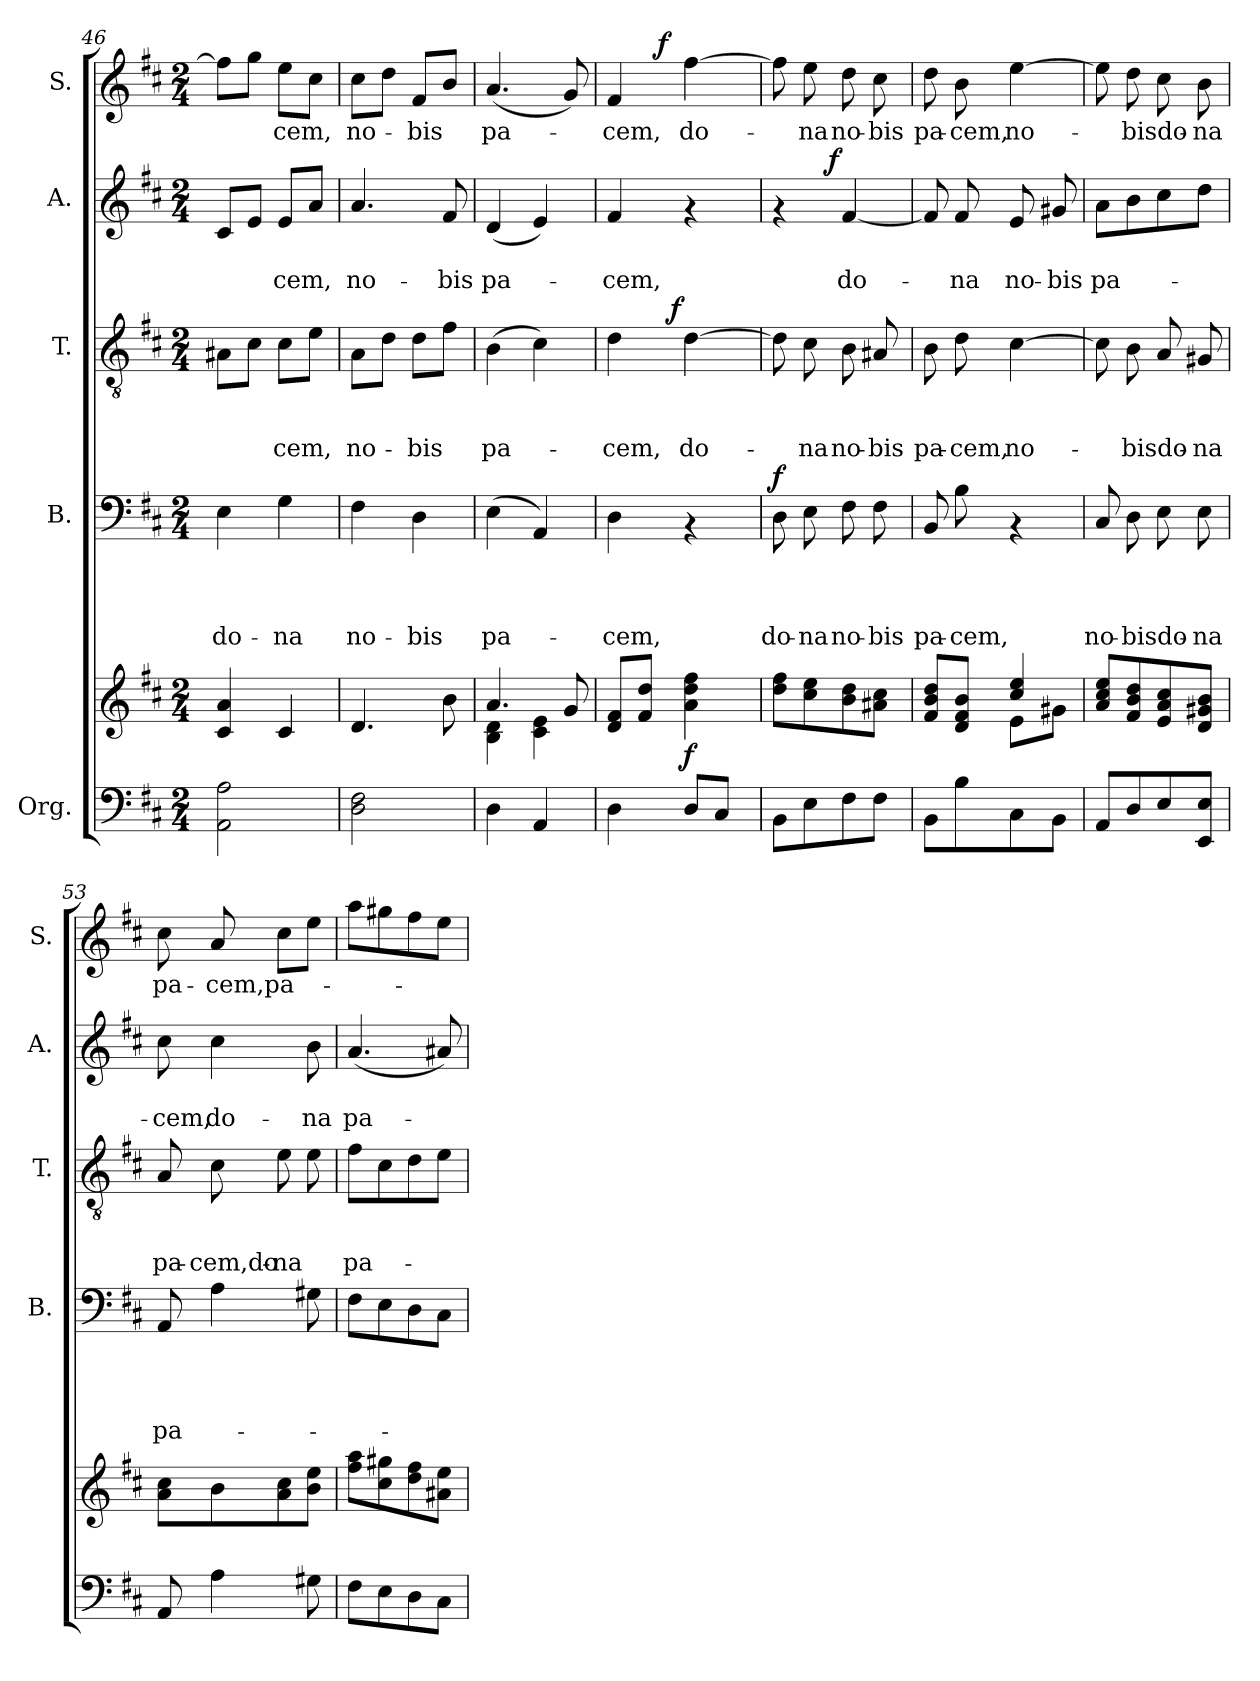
**kern	**kern	**dynam	**kern	**text	**text	**text	**text	**dynam	**kern	**text	**text	**text	**dynam	**kern	**text	**text	**dynam	**kern	**text	**dynam
*part5	*part5	*part5	*part4	*part4	*part4	*part4	*part4	*part4	*part3	*part3	*part3	*part3	*part3	*part2	*part2	*part2	*part2	*part1	*part1	*part1
*staff6	*staff5	*staff5/6	*staff4	*staff4	*staff4	*staff4	*staff4	*staff4	*staff3	*staff3	*staff3	*staff3	*staff3	*staff2	*staff2	*staff2	*staff2	*staff1	*staff1	*staff1
*I"Org.	*	*	*I"B.	*	*	*	*	*	*I"T.	*	*	*	*	*I"A.	*	*	*	*I"S.	*	*
*	*	*	*I'B.	*	*	*	*	*	*I'T.	*	*	*	*	*I'A.	*	*	*	*I'S.	*	*
*clefF4	*clefG2	*	*clefF4	*	*	*	*	*	*clefGv2	*	*	*	*	*clefG2	*	*	*	*clefG2	*	*
*k[f#c#]	*k[f#c#]	*	*k[f#c#]	*	*	*	*	*	*k[f#c#]	*	*	*	*	*k[f#c#]	*	*	*	*k[f#c#]	*	*
*D:	*D:	*	*D:	*	*	*	*	*	*D:	*	*	*	*	*D:	*	*	*	*D:	*	*
*M2/4	*M2/4	*	*M2/4	*	*	*	*	*	*M2/4	*	*	*	*	*M2/4	*	*	*	*M2/4	*	*
=46	=46	=46	=46	=46	=46	=46	=46	=46	=46	=46	=46	=46	=46	=46	=46	=46	=46	=46	=46	=46
!	!	!	!	!	!	!	!LO:LY:b	!	!	!	!	!	!	!	!	!	!	!	!	!
2AA\ 2A\	4c#/ 4a/	.	4E\	.	.	.	do-	.	8A#X\L	.	.	.	.	8c#/L	.	.	.	8ff#\L]	.	.
.	.	.	.	.	.	.	.	.	8c#\J	.	.	.	.	8e/J	.	.	.	8gg\J	.	.
!	!	!	!	!	!	!	!LO:LY:b	!	!	!	!	!LO:LY:b	!	!	!	!LO:LY:b	!	!	!LO:LY:b	!
.	4c#/	.	4G\	.	.	.	-na	.	8c#\L	.	.	-cem,	.	8e/L	.	-cem,	.	8ee\L	-cem,	.
.	.	.	.	.	.	.	.	.	8e\J	.	.	.	.	8a/J	.	.	.	8cc#\J	.	.
=47	=47	=47	=47	=47	=47	=47	=47	=47	=47	=47	=47	=47	=47	=47	=47	=47	=47	=47	=47	=47
!	!	!	!	!	!	!	!LO:LY:b	!	!	!	!	!LO:LY:b	!	!	!	!LO:LY:b	!	!	!LO:LY:b	!
2D\ 2F#\	4.d/	.	4F#\	.	.	.	no-	.	8A\L	.	.	no-	.	4.a/	.	no-	.	8cc#\L	no-	.
.	.	.	.	.	.	.	.	.	8d\J	.	.	.	.	.	.	.	.	8dd\J	.	.
!	!	!	!	!	!	!	!LO:LY:b	!	!	!	!	!LO:LY:b	!	!	!	!	!	!	!LO:LY:b	!
.	.	.	4D\	.	.	.	-bis	.	8d\L	.	.	-bis	.	.	.	.	.	8f#/L	-bis	.
!	!	!	!	!	!	!	!	!	!	!	!	!	!	!	!	!LO:LY:b	!	!	!	!
.	8b\	.	.	.	.	.	.	.	8f#\J	.	.	.	.	8f#/	.	-bis	.	8b/J	.	.
=48	=48	=48	=48	=48	=48	=48	=48	=48	=48	=48	=48	=48	=48	=48	=48	=48	=48	=48	=48	=48
*	*^	*	*	*	*	*	*	*	*	*	*	*	*	*	*	*	*	*	*	*
!	!	!	!	!	!	!	!	!LO:LY:b	!	!	!	!	!LO:LY:b	!	!	!	!LO:LY:b	!	!	!LO:LY:b	!
4D\	4.a/	4B\ 4d\	.	(>4E\	.	.	.	pa-	.	(>4B\	.	.	pa-	.	(<4d/	.	pa-	.	(<4.a/	pa-	.
4AA/	.	4c#\ 4e\	.	4AA/)	.	.	.	.	.	4c#\)	.	.	.	.	4e/)	.	.	.	.	.	.
.	8g/	.	.	.	.	.	.	.	.	.	.	.	.	.	.	.	.	.	8g/)	.	.
*	*v	*v	*	*	*	*	*	*	*	*	*	*	*	*	*	*	*	*	*	*	*
=49	=49	=49	=49	=49	=49	=49	=49	=49	=49	=49	=49	=49	=49	=49	=49	=49	=49	=49	=49	=49
!	!	!	!	!	!	!	!LO:LY:b	!	!	!	!	!LO:LY:b	!	!	!	!LO:LY:b	!	!	!LO:LY:b	!
*	*	*	*	*	*	*	*	*	*^	*	*	*	*	*	*	*	*	*^	*	*
4D\	8d/ 8f#/L	.	4D\	.	.	.	-cem,	.	4d\	8..ryy	.	.	-cem,	.	4f#/	.	-cem,	.	4f#/	8.ryy	-cem,	.
.	8f#/ 8dd/J	.	.	.	.	.	.	.	.	.	.	.	.	.	.	.	.	.	.	.	.	.
!	!	!	!	!	!	!	!	!	!	!	!	!	!	!	!	!	!	!	!	!	!	!LO:DY:a
.	.	.	.	.	.	.	.	.	.	.	.	.	.	.	.	.	.	.	.	4ryy	.	f
!	!	!	!	!	!	!	!	!	!	!	!	!	!	!LO:DY:a	!	!	!	!	!	!	!	!
.	.	.	.	.	.	.	.	.	.	4ryy	.	.	.	f	.	.	.	.	.	.	.	.
!	!	!LO:DY:b	!	!	!	!	!	!	!	!	!	!	!LO:LY:b	!	!	!	!	!	!	!	!LO:LY:b	!
8D/L	4a\ 4dd\ 4ff#\	f	4rAA	.	.	.	.	.	[>4d\	.	.	.	do-	.	4rf	.	.	.	[>4ff#\	.	do-	.
8C#/J	.	.	.	.	.	.	.	.	.	.	.	.	.	.	.	.	.	.	.	.	.	.
.	.	.	.	.	.	.	.	.	.	.	.	.	.	.	.	.	.	.	.	16ryy	.	.
.	.	.	.	.	.	.	.	.	.	32ryy	.	.	.	.	.	.	.	.	.	.	.	.
=50	=50	=50	=50	=50	=50	=50	=50	=50	=50	=50	=50	=50	=50	=50	=50	=50	=50	=50	=50	=50	=50	=50
!	!	!	!	!	!	!	!LO:LY:b	!LO:DY:a	!	!	!	!	!	!	!	!	!	!	!	!	!	!
*	*	*	*	*	*	*	*	*	*v	*v	*	*	*	*	*^	*	*	*	*v	*v	*	*
8BB\L	8dd\ 8ff#\L	.	8D\	.	.	.	do-	f	8d\]	.	.	.	.	4rf	8..ryy	.	.	.	8ff#\]	.	.
!	!	!	!	!	!	!	!LO:LY:b	!	!	!	!	!LO:LY:b	!	!	!	!	!	!	!	!LO:LY:b	!
8E\	8cc#\ 8ee\	.	8E\	.	.	.	-na	.	8c#\	.	.	-na	.	.	.	.	.	.	8ee\	-na	.
!	!	!	!	!	!	!	!	!	!	!	!	!	!	!	!	!	!	!LO:DY:a	!	!	!
.	.	.	.	.	.	.	.	.	.	.	.	.	.	.	4ryy	.	.	f	.	.	.
!	!	!	!	!	!	!	!LO:LY:b	!	!	!	!	!LO:LY:b	!	!	!	!	!LO:LY:b	!	!	!LO:LY:b	!
8F#\	8b\ 8dd\	.	8F#\	.	.	.	no-	.	8B\	.	.	no-	.	[<4f#/	.	.	do-	.	8dd\	no-	.
!	!	!	!	!	!	!	!LO:LY:b	!	!	!	!	!LO:LY:b	!	!	!	!	!	!	!	!LO:LY:b	!
8F#\J	8a#X\ 8cc#\J	.	8F#\	.	.	.	-bis	.	8A#X/	.	.	-bis	.	.	.	.	.	.	8cc#\	-bis	.
.	.	.	.	.	.	.	.	.	.	.	.	.	.	.	32ryy	.	.	.	.	.	.
=51	=51	=51	=51	=51	=51	=51	=51	=51	=51	=51	=51	=51	=51	=51	=51	=51	=51	=51	=51	=51	=51
*	*^	*	*	*	*	*	*	*	*	*	*	*	*	*	*	*	*	*	*	*	*
!	!	!	!	!	!	!	!	!LO:LY:b	!	!	!	!	!LO:LY:b	!	!	!	!	!	!	!	!LO:LY:b	!
*	*	*	*	*	*	*	*	*	*	*	*	*	*	*	*v	*v	*	*	*	*	*	*
8BB\L	8f#/ 8b/ 8dd/L	4ryy	.	8BB/	.	.	.	pa-	.	8B\	.	.	pa-	.	8f#/]	.	.	.	8dd\	pa-	.
!	!	!	!	!	!	!	!	!LO:LY:b	!	!	!	!	!LO:LY:b	!	!	!	!LO:LY:b	!	!	!LO:LY:b	!
8B\	8d/ 8f#/ 8b/J	.	.	8B\	.	.	.	-cem,	.	8d\	.	.	-cem,	.	8f#/	.	-na	.	8b\	-cem,	.
!	!	!	!	!	!	!	!	!	!	!	!	!	!LO:LY:b	!	!	!	!LO:LY:b	!	!	!LO:LY:b	!
8C#\	4cc#/ 4ee/	8e\L	.	4rAA	.	.	.	.	.	[>4c#\	.	.	no-	.	8e/	.	no-	.	[>4ee\	no-	.
!	!	!	!	!	!	!	!	!	!	!	!	!	!	!	!	!	!LO:LY:b	!	!	!	!
8BB\J	.	8g#X\J	.	.	.	.	.	.	.	.	.	.	.	.	8g#X/	.	-bis	.	.	.	.
!!LO:PB:g=z
=52	=52	=52	=52	=52	=52	=52	=52	=52	=52	=52	=52	=52	=52	=52	=52	=52	=52	=52	=52	=52	=52
!	!	!	!	!	!	!	!	!LO:LY:b	!	!	!	!	!	!	!	!	!LO:LY:b	!	!	!	!
*	*v	*v	*	*	*	*	*	*	*	*	*	*	*	*	*	*	*	*	*	*	*
8AA/L	8a/ 8cc#/ 8ee/L	.	8C#/	.	.	.	no-	.	8c#\]	.	.	.	.	8a\L	.	pa-	.	8ee\]	.	.
!	!	!	!	!	!	!	!LO:LY:b	!	!	!	!	!LO:LY:b	!	!	!	!	!	!	!LO:LY:b	!
8D/	8f#/ 8b/ 8dd/	.	8D\	.	.	.	-bisdo-	.	8B\	.	.	-bisdo-	.	8b\	.	.	.	8dd\	-bisdo-	.
8E/	8e/ 8a/ 8cc#/	.	8E\	.	.	.	.	.	8A/	.	.	.	.	8cc#\	.	.	.	8cc#\	.	.
!	!	!	!	!	!	!	!LO:LY:b	!	!	!	!	!LO:LY:b	!	!	!	!	!	!	!LO:LY:b	!
8EE/ 8E/J	8d/ 8g#X/ 8b/J	.	8E\	.	.	.	-na	.	8G#X/	.	.	-na	.	8dd\J	.	.	.	8b\	-na	.
=53	=53	=53	=53	=53	=53	=53	=53	=53	=53	=53	=53	=53	=53	=53	=53	=53	=53	=53	=53	=53
!	!	!	!	!	!	!	!LO:LY:b	!	!	!	!	!LO:LY:b	!	!	!	!LO:LY:b	!	!	!LO:LY:b	!
8AA/	8a\ 8cc#\L	.	8AA/	.	.	.	pa-	.	8A/	.	.	pa-	.	8cc#\	.	-cem,	.	8cc#\	pa-	.
!	!	!	!	!	!	!	!	!	!	!	!	!LO:LY:b	!	!	!	!LO:LY:b	!	!	!LO:LY:b	!
4A\	8b\	.	4A\	.	.	.	.	.	8c#\	.	.	-cem,do-	.	4cc#\	.	do-	.	8a/	-cem,pa-	.
!	!	!	!	!	!	!	!	!	!	!	!	!LO:LY:b	!	!	!	!	!	!	!	!
.	8a\ 8cc#\	.	.	.	.	.	.	.	8e\	.	.	-na	.	.	.	.	.	8cc#\L	.	.
!	!	!	!	!	!	!	!	!	!	!	!	!	!	!	!	!LO:LY:b	!	!	!	!
8G#X\	8b\ 8ee\J	.	8G#X\	.	.	.	.	.	8e\	.	.	.	.	8b\	.	-na	.	8ee\J	.	.
=54	=54	=54	=54	=54	=54	=54	=54	=54	=54	=54	=54	=54	=54	=54	=54	=54	=54	=54	=54	=54
!	!	!	!	!	!	!	!	!	!	!	!	!LO:LY:b	!	!	!	!LO:LY:b	!	!	!	!
8F#\L	8ff#\ 8aa\L	.	8F#\L	.	.	.	.	.	8f#\L	.	.	pa-	.	(<4.a/	.	pa-	.	8aa\L	.	.
8E\	8cc#\ 8gg#X\	.	8E\	.	.	.	.	.	8c#\	.	.	.	.	.	.	.	.	8gg#X\	.	.
8D\	8dd\ 8ff#\	.	8D\	.	.	.	.	.	8d\	.	.	.	.	.	.	.	.	8ff#\	.	.
8C#\J	8a#X\ 8ee\J	.	8C#\J	.	.	.	.	.	8e\J	.	.	.	.	8a#X/)	.	.	.	8ee\J	.	.
=	=	=	=	=	=	=	=	=	=	=	=	=	=	=	=	=	=	=	=	=
*-	*-	*-	*-	*-	*-	*-	*-	*-	*-	*-	*-	*-	*-	*-	*-	*-	*-	*-	*-	*-
